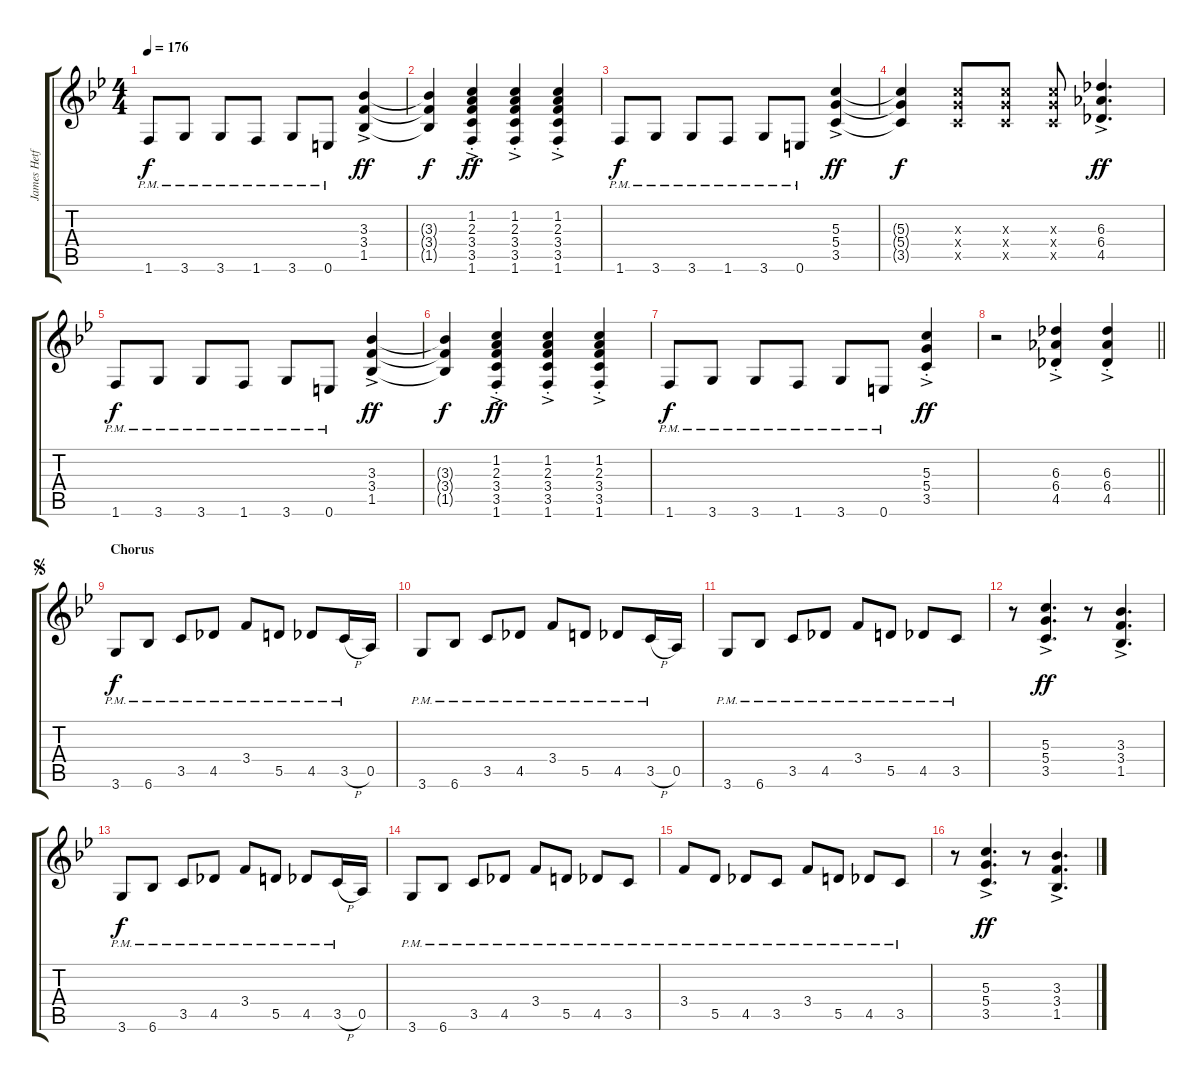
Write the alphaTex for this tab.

\track ("James Hetfield" "James Hetf") {instrument distortionguitar}
\staff {score tabs}
\tuning (E4 B3 G3 D3 A2 E2) {hide}
\ts (4 4)
\tempo 176
\clef g2
\ks bb
1.6{pm}.8{dy f} 3.6{pm}.8 3.6{pm}.8 1.6{pm}.8 3.6{pm}.8 0.6{pm}.8 (3.3{ac} 3.4{ac} 1.5{ac}).4{dy ff} |
(3.3{t} 3.4{t} 1.5{t}).4{dy f} (1.2{ac st} 2.3{ac st} 3.4{ac st} 3.5{ac st} 1.6{ac st}).4{dy ff} (1.2{ac st} 2.3{ac st} 3.4{ac st} 3.5{ac st} 1.6{ac st}).4 (1.2{ac st} 2.3{ac st} 3.4{ac st} 3.5{ac st} 1.6{ac st}).4 |
1.6{pm}.8{dy f} 3.6{pm}.8 3.6{pm}.8 1.6{pm}.8 3.6{pm}.8 0.6{pm}.8 (5.3{ac} 5.4{ac} 3.5{ac}).4{dy ff} |
(5.3{t} 5.4{t} 3.5{t}).4{dy f} (5.3{x} 5.4{x} 3.5{x}).8 (5.3{x} 5.4{x} 3.5{x}).8 (5.3{x} 5.4{x} 3.5{x}).8 (6.3{ac} 6.4{ac} 4.5{ac}).4{d dy ff} |
1.6{pm}.8{dy f} 3.6{pm}.8 3.6{pm}.8 1.6{pm}.8 3.6{pm}.8 0.6{pm}.8 (3.3{ac} 3.4{ac} 1.5{ac}).4{dy ff} |
(3.3{t} 3.4{t} 1.5{t}).4{dy f} (1.2{ac st} 2.3{ac st} 3.4{ac st} 3.5{ac st} 1.6{ac st}).4{dy ff} (1.2{ac st} 2.3{ac st} 3.4{ac st} 3.5{ac st} 1.6{ac st}).4 (1.2{ac st} 2.3{ac st} 3.4{ac st} 3.5{ac st} 1.6{ac st}).4 |
1.6{pm}.8{dy f} 3.6{pm}.8 3.6{pm}.8 1.6{pm}.8 3.6{pm}.8 0.6{pm}.8 (5.3{ac st} 5.4{ac st} 3.5{ac st}).4{dy ff} |
\barLineRight lightlight
r.2 (6.3{ac st} 6.4{ac st} 4.5{ac st}).4 (6.3{ac st} 6.4{ac st} 4.5{ac st}).4 |
\section ("" "Chorus")
\jump segno
3.6{pm}.8{dy f} 6.6{pm}.8 3.5{pm}.8 4.5{pm}.8 3.4{pm}.8 5.5{pm}.8 4.5{pm}.8 3.5{h pm}.16 0.5.16 |
3.6{pm}.8 6.6{pm}.8 3.5{pm}.8 4.5{pm}.8 3.4{pm}.8 5.5{pm}.8 4.5{pm}.8 3.5{h pm}.16 0.5.16 |
3.6{pm}.8 6.6{pm}.8 3.5{pm}.8 4.5{pm}.8 3.4{pm}.8 5.5{pm}.8 4.5{pm}.8 3.5{pm}.8 |
r.8 (5.3{ac} 5.4{ac} 3.5{ac}).4{d dy ff} r.8 (3.3{ac} 3.4{ac} 1.5{ac}).4{d} |
3.6{pm}.8{dy f} 6.6{pm}.8 3.5{pm}.8 4.5{pm}.8 3.4{pm}.8 5.5{pm}.8 4.5{pm}.8 3.5{h pm}.16 0.5.16 |
3.6{pm}.8 6.6{pm}.8 3.5{pm}.8 4.5{pm}.8 3.4{pm}.8 5.5{pm}.8 4.5{pm}.8 3.5{pm}.8 |
3.4{pm}.8 5.5{pm}.8 4.5{pm}.8 3.5{pm}.8 3.4{pm}.8 5.5{pm}.8 4.5{pm}.8 3.5{pm}.8 |
r.8 (5.3{ac} 5.4{ac} 3.5{ac}).4{d dy ff} r.8 (3.3{ac} 3.4{ac} 1.5{ac}).4{d}
